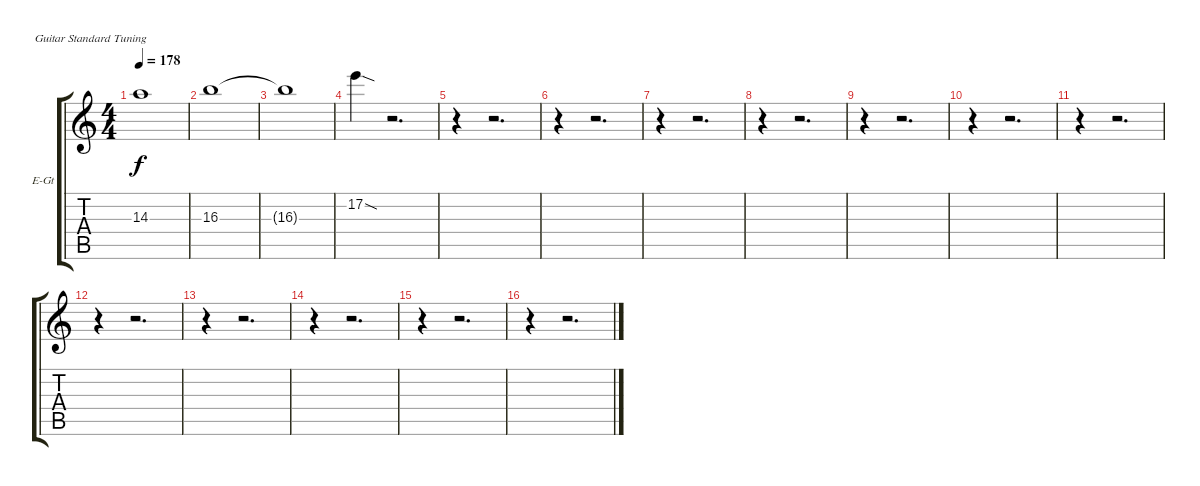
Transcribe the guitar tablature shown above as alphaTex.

\bracketExtendMode groupsimilarinstruments
\firstSystemTrackNameOrientation horizontal
\otherSystemsTrackNameOrientation horizontal
\track ("Kirk fills" "E-Gt") {instrument distortionguitar}
\staff {score tabs}
\tuning (E4 B3 G3 D3 A2 E2)
\ts (4 4)
\tempo 178
\clef g2
\ks c
14.3{t}.1{dy f} |
16.3.1 |
16.3{t}.1 |
17.2{sod}.4 r.2{d} |
r.4 r.2{d} |
r.4 r.2{d} |
r.4 r.2{d} |
r.4 r.2{d} |
r.4 r.2{d} |
r.4 r.2{d} |
r.4 r.2{d} |
r.4 r.2{d} |
r.4 r.2{d} |
r.4 r.2{d} |
r.4 r.2{d} |
r.4 r.2{d}
